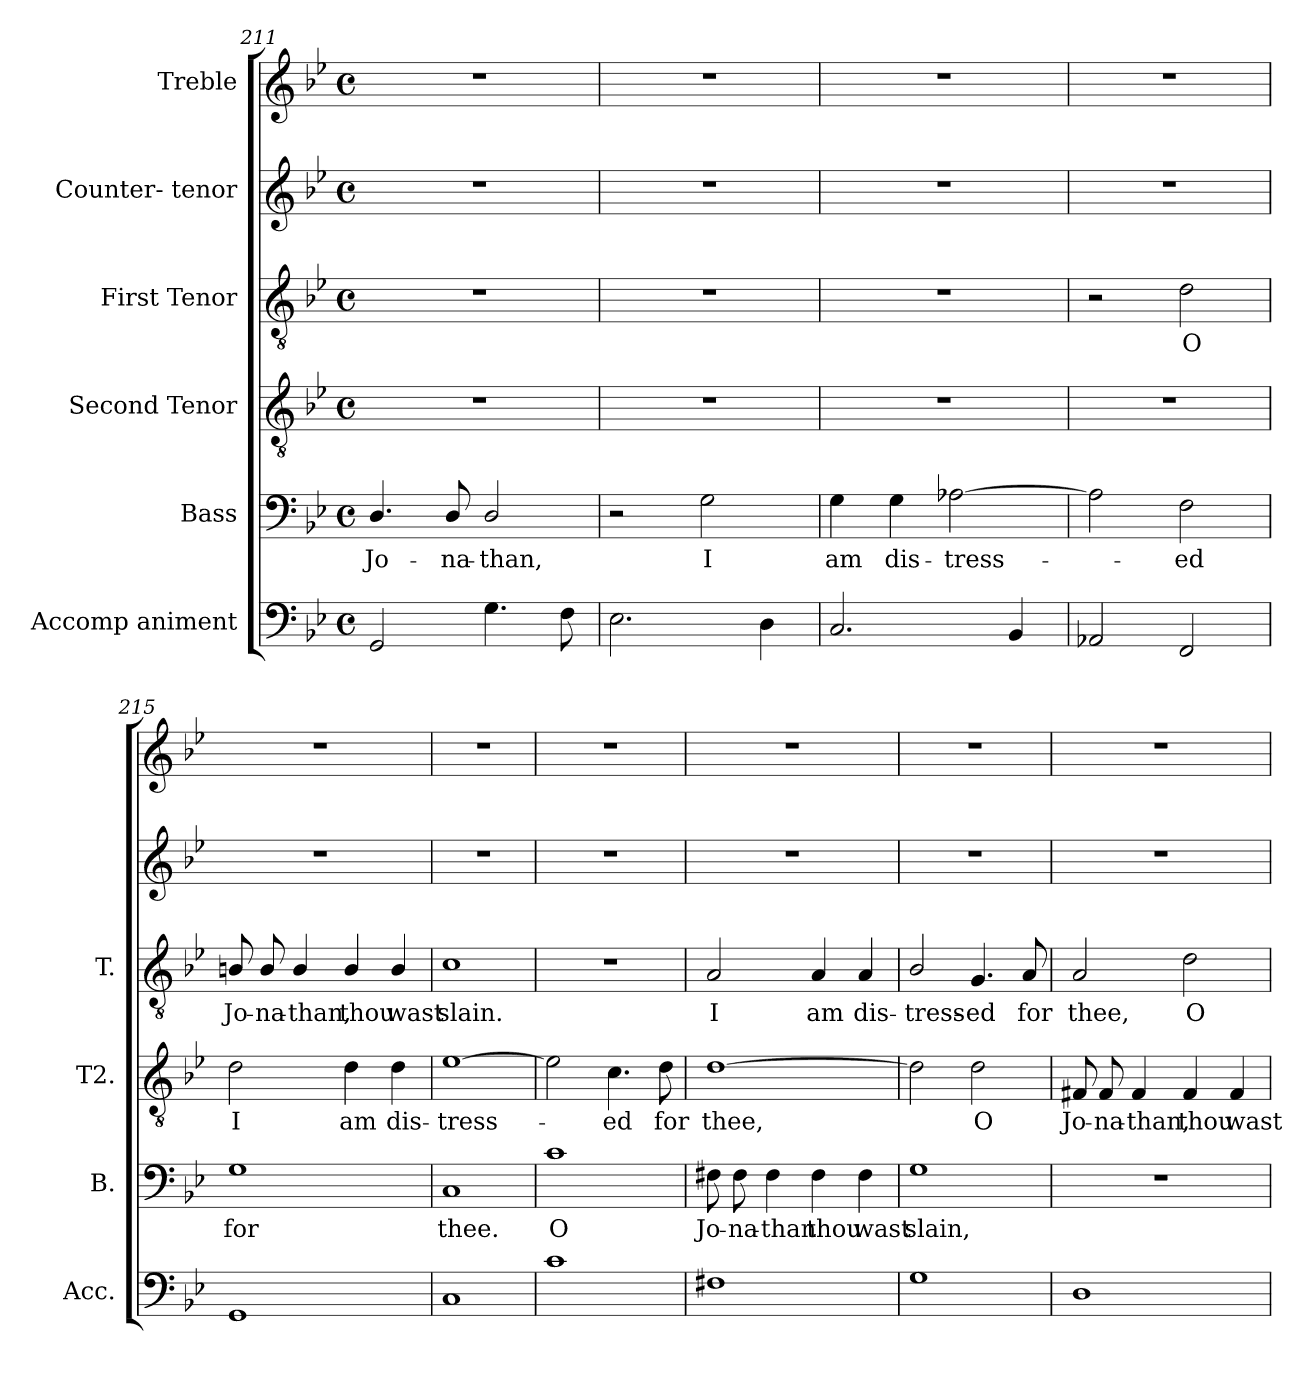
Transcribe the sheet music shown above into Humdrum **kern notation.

**kern	**kern	**text	**kern	**text	**kern	**text	**kern	**kern
*part6	*part5	*part5	*part4	*part4	*part3	*part3	*part2	*part1
*staff6	*staff5	*staff5	*staff4	*staff4	*staff3	*staff3	*staff2	*staff1
*I"Accomp animent	*I"Bass	*	*I"Second Tenor	*	*I"First Tenor	*	*I"Counter- tenor	*I"Treble
*I'Acc.	*I'B.	*	*I'T2.	*	*I'T.	*	*	*
*clefF4	*clefF4	*	*clefGv2	*	*clefGv2	*	*clefG2	*clefG2
*	*	*	*ITrd7c12	*	*ITrd7c12	*	*	*
*k[b-e-]	*k[b-e-]	*	*k[b-e-]	*	*k[b-e-]	*	*k[b-e-]	*k[b-e-]
*B-:	*B-:	*	*B-:	*	*B-:	*	*B-:	*B-:
*M4/4	*M4/4	*	*M4/4	*	*M4/4	*	*M4/4	*M4/4
*met(c)	*met(c)	*	*met(c)	*	*met(c)	*	*met(c)	*met(c)
=211	=211	=211	=211	=211	=211	=211	=211	=211
!	!	!LO:LY:b:color=#000000	!	!	!	!	!	!
2GGi/	4.Di/	Jo-	1r	.	1r	.	1r	1r
!	!	!LO:LY:b:color=#000000	!	!	!	!	!	!
.	8Di/	-na-	.	.	.	.	.	.
!	!	!LO:LY:b:color=#000000	!	!	!	!	!	!
4.Gi\	2Di/	-than,	.	.	.	.	.	.
8Fi\	.	.	.	.	.	.	.	.
=212	=212	=212	=212	=212	=212	=212	=212	=212
2.E-i\	2r	.	1r	.	1r	.	1r	1r
!	!	!LO:LY:b:color=#000000	!	!	!	!	!	!
.	2Gi\	I	.	.	.	.	.	.
4Di\	.	.	.	.	.	.	.	.
=213	=213	=213	=213	=213	=213	=213	=213	=213
!	!	!LO:LY:b:color=#000000	!	!	!	!	!	!
2.Ci/	4Gi\	am	1r	.	1r	.	1r	1r
!	!	!LO:LY:b:color=#000000	!	!	!	!	!	!
.	4Gi\	dis-	.	.	.	.	.	.
!	!	!LO:LY:b:color=#000000	!	!	!	!	!	!
.	[2A-Xi\	-tress-	.	.	.	.	.	.
4BB-i/	.	.	.	.	.	.	.	.
!!LO:LB:g=z
=214	=214	=214	=214	=214	=214	=214	=214	=214
2AA-Xi/	2A-i\]	.	1r	.	2r	.	1r	1r
!	!	!LO:LY:b:color=#000000	!	!	!	!	!	!
!	!	!	!	!	!	!LO:LY:b:color=#000000	!	!
2FFi/	2Fi\	-ed	.	.	2Di\	O	.	.
=215	=215	=215	=215	=215	=215	=215	=215	=215
!	!	!LO:LY:b:color=#000000	!	!	!	!	!	!
!	!	!	!	!LO:LY:b:color=#000000	!	!	!	!
!	!	!	!	!	!	!LO:LY:b:color=#000000	!	!
1GGi	1Gi	for	2Di\	I	8BBni/	Jo-	1r	1r
!	!	!	!	!	!	!LO:LY:b:color=#000000	!	!
.	.	.	.	.	8BBi/	-na-	.	.
!	!	!	!	!	!	!LO:LY:b:color=#000000	!	!
.	.	.	.	.	4BBi/	-than,	.	.
!	!	!	!	!LO:LY:b:color=#000000	!	!	!	!
!	!	!	!	!	!	!LO:LY:b:color=#000000	!	!
.	.	.	4Di\	am	4BBi/	thou	.	.
!	!	!	!	!LO:LY:b:color=#000000	!	!	!	!
!	!	!	!	!	!	!LO:LY:b:color=#000000	!	!
.	.	.	4Di\	dis-	4BBi/	wast	.	.
=216	=216	=216	=216	=216	=216	=216	=216	=216
!	!	!LO:LY:b:color=#000000	!	!	!	!	!	!
!	!	!	!	!LO:LY:b:color=#000000	!	!	!	!
!	!	!	!	!	!	!LO:LY:b:color=#000000	!	!
1Ci	1Ci	thee.	[1E-i	-tress-	1Ci	slain.	1r	1r
=217	=217	=217	=217	=217	=217	=217	=217	=217
!	!	!LO:LY:b:color=#000000	!	!	!	!	!	!
1ci	1ci	O	2E-i\]	.	1r	.	1r	1r
!	!	!	!	!LO:LY:b:color=#000000	!	!	!	!
.	.	.	4.Ci\	-ed	.	.	.	.
!	!	!	!	!LO:LY:b:color=#000000	!	!	!	!
.	.	.	8Di\	for	.	.	.	.
=218	=218	=218	=218	=218	=218	=218	=218	=218
!	!	!LO:LY:b:color=#000000	!	!	!	!	!	!
!	!	!	!	!LO:LY:b:color=#000000	!	!	!	!
!	!	!	!	!	!	!LO:LY:b:color=#000000	!	!
1F#Xi	8F#Xi\	Jo-	[1Di	thee,	2AAi/	I	1r	1r
!	!	!LO:LY:b:color=#000000	!	!	!	!	!	!
.	8F#i\	-na-	.	.	.	.	.	.
!	!	!LO:LY:b:color=#000000	!	!	!	!	!	!
.	4F#i\	-than	.	.	.	.	.	.
!	!	!LO:LY:b:color=#000000	!	!	!	!	!	!
!	!	!	!	!	!	!LO:LY:b:color=#000000	!	!
.	4F#i\	thou	.	.	4AAi/	am	.	.
!	!	!LO:LY:b:color=#000000	!	!	!	!	!	!
!	!	!	!	!	!	!LO:LY:b:color=#000000	!	!
.	4F#i\	wast	.	.	4AAi/	dis-	.	.
=219	=219	=219	=219	=219	=219	=219	=219	=219
!	!	!LO:LY:b:color=#000000	!	!	!	!	!	!
!	!	!	!	!	!	!LO:LY:b:color=#000000	!	!
1Gi	1Gi	slain,	2Di\]	.	2BB-i/	-tress-	1r	1r
!	!	!	!	!LO:LY:b:color=#000000	!	!	!	!
!	!	!	!	!	!	!LO:LY:b:color=#000000	!	!
.	.	.	2Di\	O	4.GGi/	-ed	.	.
!	!	!	!	!	!	!LO:LY:b:color=#000000	!	!
.	.	.	.	.	8AAi/	for	.	.
=220	=220	=220	=220	=220	=220	=220	=220	=220
!	!	!	!	!LO:LY:b:color=#000000	!	!	!	!
!	!	!	!	!	!	!LO:LY:b:color=#000000	!	!
1Di	1r	.	8FF#Xi/	Jo-	2AAi/	thee,	1r	1r
!	!	!	!	!LO:LY:b:color=#000000	!	!	!	!
.	.	.	8FF#i/	-na-	.	.	.	.
!	!	!	!	!LO:LY:b:color=#000000	!	!	!	!
.	.	.	4FF#i/	-than,	.	.	.	.
!	!	!	!	!LO:LY:b:color=#000000	!	!	!	!
!	!	!	!	!	!	!LO:LY:b:color=#000000	!	!
.	.	.	4FF#i/	thou	2Di\	O	.	.
!	!	!	!	!LO:LY:b:color=#000000	!	!	!	!
.	.	.	4FF#i/	wast	.	.	.	.
=	=	=	=	=	=	=	=	=
*-	*-	*-	*-	*-	*-	*-	*-	*-
